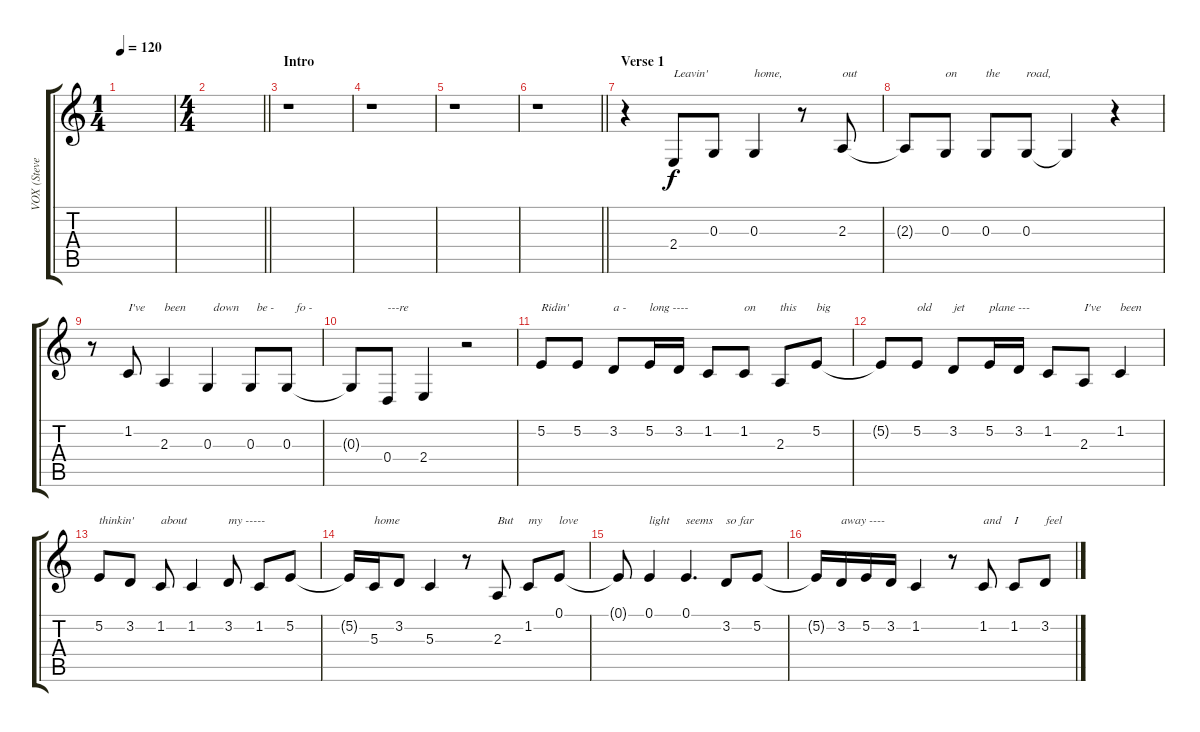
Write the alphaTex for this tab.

\track ("VOX (Steve Miller)" "VOX (Steve") {instrument altosax}
\staff {score tabs}
\tuning (E4 B3 G3 D3 A2 E2) {hide}
\ts (1 4)
\tempo 120
\clef g2
\ks c
|
\ts (4 4)
\barLineRight lightlight
|
\section ("" "Intro")
r.1 |
r.1 |
r.1 |
\barLineRight lightlight
r.1 |
\section ("" "Verse 1")
r.4 2.4.8{txt "Leavin'"} 0.3.8 0.3.4{txt "home,"} r.8 2.3.8{txt "out"} |
2.3{t}.8 0.3.8{txt "on"} 0.3.8{txt "the"} 0.3.8{txt "road,"} 0.3{t}.4 r.4 |
r.8 1.2.8{txt "I've"} 2.3.4{txt "been"} 0.3.4{txt "  down"} 0.3.8{txt "  be -"} 0.3.8{txt "   fo -"} |
0.3{t}.8 0.4.8{txt "---re"} 2.4.4 r.2 |
5.2.8{txt "Ridin'"} 5.2.8{txt " "} 3.2.8{txt "a -"} 5.2.16{txt "long ----"} 3.2.16 1.2.8{txt " "} 1.2.8{txt "on"} 2.3.8{txt "this"} 5.2.8{txt "big"} |
5.2{t}.8 5.2.8{txt "old"} 3.2.8{txt "jet"} 5.2.16{txt "plane ---"} 3.2.16 1.2.8 2.3.8{txt "I've"} 1.2.4{txt "been"} |
5.2.8{txt "thinkin'"} 3.2.8 1.2.8{txt "about"} 1.2.4 3.2.8{txt "my -----"} 1.2.8 5.2.8 |
5.2{t}.16 5.3.16{txt "home"} 3.2.8 5.3.4 r.8 2.3.8{txt "But"} 1.2.8{txt "my"} 0.1.8{txt "love"} |
0.1{t}.8 0.1.4{txt "light"} 0.1.4{d txt "seems"} 3.2.8{txt "so far"} 5.2.8 |
5.2{t}.16 3.2.16{txt "away ----"} 5.2.16 3.2.16 1.2.4 r.8 1.2.8{txt "and"} 1.2.8{txt "I"} 3.2.8{txt "feel"}
